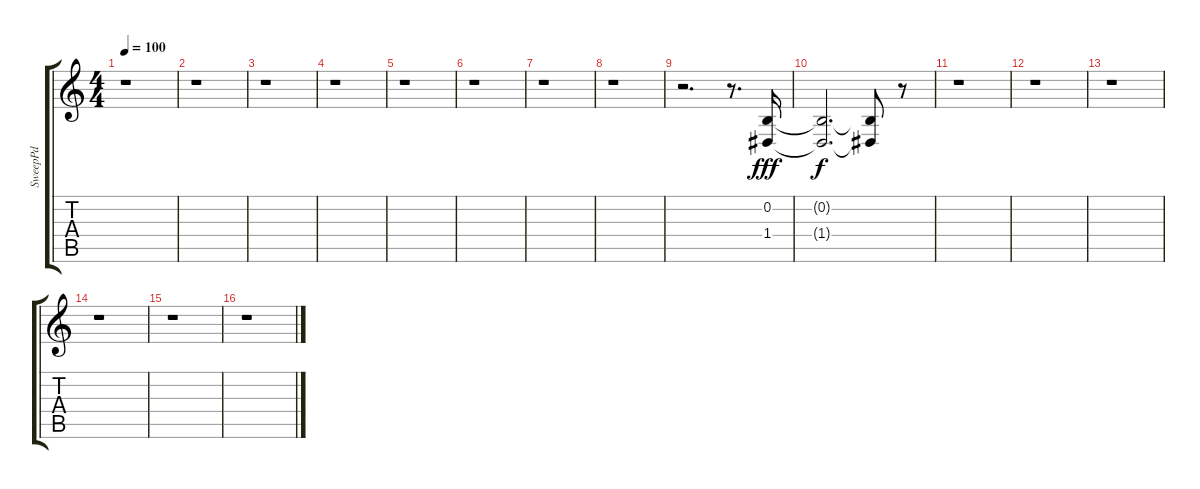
\track ("SweepPd" "SweepPd") {instrument pad8sweep}
\staff {score tabs}
\tuning (E4 B3 G3 D3 A2 E2) {hide}
\ts (4 4)
\tempo 100
\clef g2
\ks c
r.1{dy f} |
r.1 |
r.1 |
r.1 |
r.1 |
r.1 |
r.1 |
r.1 |
r.2{d} r.8{d} (0.2 1.4).16{dy fff} |
(0.2{t} 1.4{t}).2{d dy f} (0.2{t} 1.4{t}).8 r.8 |
r.1 |
r.1 |
r.1 |
r.1 |
r.1 |
r.1
